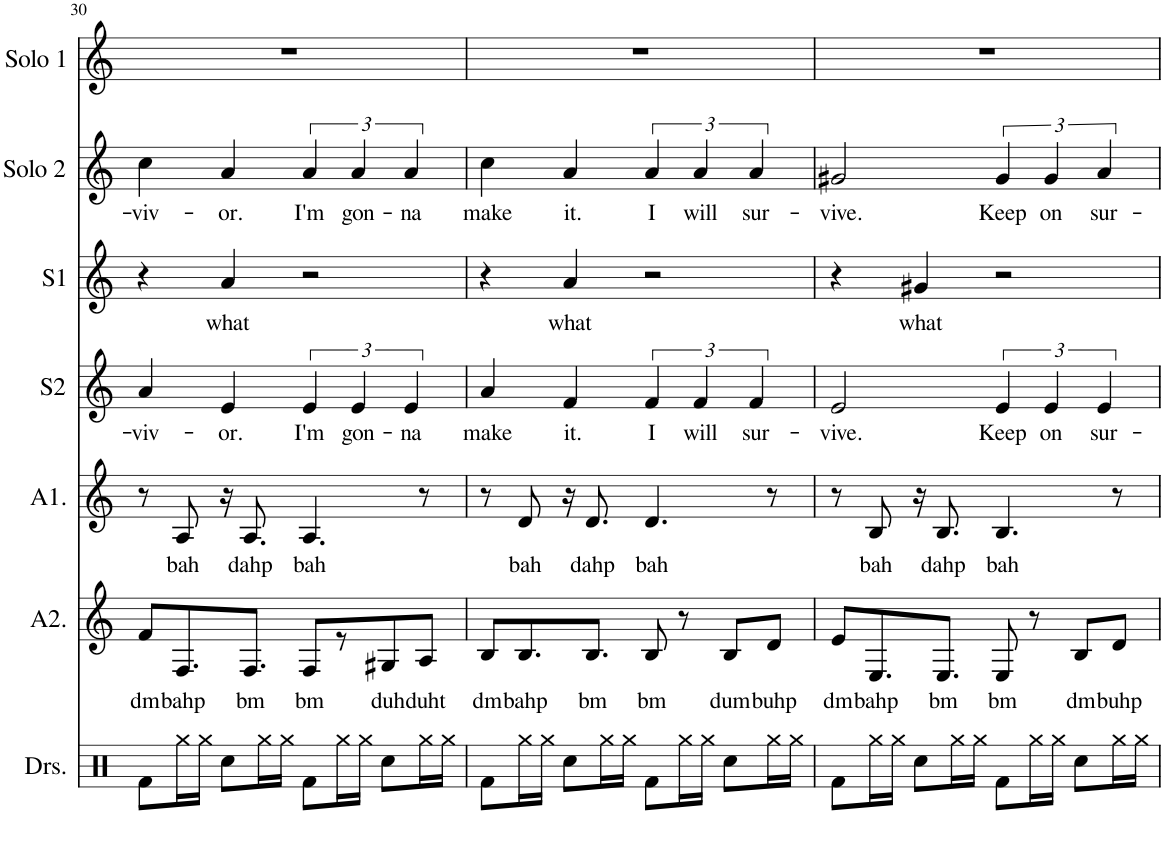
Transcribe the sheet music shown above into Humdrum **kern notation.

**kern	**kern	**text	**kern	**text	**kern	**text	**kern	**text	**kern	**text	**kern
*part7	*part6	*part6	*part5	*part5	*part4	*part4	*part3	*part3	*part2	*part2	*part1
*staff7	*staff6	*staff6	*staff5	*staff5	*staff4	*staff4	*staff3	*staff3	*staff2	*staff2	*staff1
*I"Drumset	*I"Alto 2	*	*I"Alto 1	*	*I"Soprano 2	*	*I"Soprano 1	*	*I"Solo 2	*	*I"Solo 1
*I'Drs.	*I'A2.	*	*I'A1.	*	*I'S2	*	*I'S1	*	*I'Solo 2	*	*I'Solo 1
!!LO:PB:g=z
*clefX	*clefG2	*	*clefG2	*	*clefG2	*	*clefG2	*	*clefG2	*	*clefG2
*k[]	*k[]	*	*k[]	*	*k[]	*	*k[]	*	*k[]	*	*k[]
*M4/4	*M4/4	*	*M4/4	*	*M4/4	*	*M4/4	*	*M4/4	*	*M4/4
=30	=30	=30	=30	=30	=30	=30	=30	=30	=30	=30	=30
!	!	!LO:LY:b	!	!	!	!LO:LY:b	!	!	!	!LO:LY:b	!
8Rf\L	8f/L	dm	8r	.	4a/	-viv-	4r	.	4cc\	-viv-	1r
!	!	!LO:LY:b	!	!LO:LY:b	!	!	!	!	!	!	!
16Rgg\L	8.F/	bahp	8A/	bah	.	.	.	.	.	.	.
16Rgg\JJ	.	.	.	.	.	.	.	.	.	.	.
!	!	!	!	!	!	!LO:LY:b	!	!LO:LY:b	!	!LO:LY:b	!
8Rcc\L	.	.	16r	.	4e/	-or.	4a/	what	4a/	-or.	.
!	!	!LO:LY:b	!	!LO:LY:b	!	!	!	!	!	!	!
.	8.F/J	bm	8.A/	dahp	.	.	.	.	.	.	.
16Rgg\L	.	.	.	.	.	.	.	.	.	.	.
16Rgg\JJ	.	.	.	.	.	.	.	.	.	.	.
!	!	!LO:LY:b	!	!LO:LY:b	!	!LO:LY:b	!	!	!	!LO:LY:b	!
8Rf\L	8F/L	bm	4.A/	bah	6e/	I'm	2r	.	6a/	I'm	.
16Rgg\L	8r	.	.	.	.	.	.	.	.	.	.
!	!	!	!	!	!	!LO:LY:b	!	!	!	!LO:LY:b	!
.	.	.	.	.	6e/	gon-	.	.	6a/	gon-	.
16Rgg\JJ	.	.	.	.	.	.	.	.	.	.	.
!	!	!LO:LY:b	!	!	!	!	!	!	!	!	!
8Rcc\L	8G#X/	duh	.	.	.	.	.	.	.	.	.
!	!	!	!	!	!	!LO:LY:b	!	!	!	!LO:LY:b	!
.	.	.	.	.	6e/	-na	.	.	6a/	-na	.
!	!	!LO:LY:b	!	!	!	!	!	!	!	!	!
16Rgg\L	8A/J	duht	8r	.	.	.	.	.	.	.	.
16Rgg\JJ	.	.	.	.	.	.	.	.	.	.	.
=31	=31	=31	=31	=31	=31	=31	=31	=31	=31	=31	=31
!	!	!LO:LY:b	!	!	!	!LO:LY:b	!	!	!	!LO:LY:b	!
8Rf\L	8B/L	dm	8r	.	4a/	make	4r	.	4cc\	make	1r
!	!	!LO:LY:b	!	!LO:LY:b	!	!	!	!	!	!	!
16Rgg\L	8.B/	bahp	8d/	bah	.	.	.	.	.	.	.
16Rgg\JJ	.	.	.	.	.	.	.	.	.	.	.
!	!	!	!	!	!	!LO:LY:b	!	!LO:LY:b	!	!LO:LY:b	!
8Rcc\L	.	.	16r	.	4f/	it.	4a/	what	4a/	it.	.
!	!	!LO:LY:b	!	!LO:LY:b	!	!	!	!	!	!	!
.	8.B/J	bm	8.d/	dahp	.	.	.	.	.	.	.
16Rgg\L	.	.	.	.	.	.	.	.	.	.	.
16Rgg\JJ	.	.	.	.	.	.	.	.	.	.	.
!	!	!LO:LY:b	!	!LO:LY:b	!	!LO:LY:b	!	!	!	!LO:LY:b	!
8Rf\L	8B/	bm	4.d/	bah	6f/	I	2r	.	6a/	I	.
16Rgg\L	8r	.	.	.	.	.	.	.	.	.	.
!	!	!	!	!	!	!LO:LY:b	!	!	!	!LO:LY:b	!
.	.	.	.	.	6f/	will	.	.	6a/	will	.
16Rgg\JJ	.	.	.	.	.	.	.	.	.	.	.
!	!	!LO:LY:b	!	!	!	!	!	!	!	!	!
8Rcc\L	8B/L	dum	.	.	.	.	.	.	.	.	.
!	!	!	!	!	!	!LO:LY:b	!	!	!	!LO:LY:b	!
.	.	.	.	.	6f/	sur-	.	.	6a/	sur-	.
!	!	!LO:LY:b	!	!	!	!	!	!	!	!	!
16Rgg\L	8d/J	buhp	8r	.	.	.	.	.	.	.	.
16Rgg\JJ	.	.	.	.	.	.	.	.	.	.	.
=32	=32	=32	=32	=32	=32	=32	=32	=32	=32	=32	=32
!	!	!LO:LY:b	!	!	!	!LO:LY:b	!	!	!	!LO:LY:b	!
8Rf\L	8e/L	dm	8r	.	2e/	-vive.	4r	.	2g#X/	-vive.	1r
!	!	!LO:LY:b	!	!LO:LY:b	!	!	!	!	!	!	!
16Rgg\L	8.E/	bahp	8B/	bah	.	.	.	.	.	.	.
16Rgg\JJ	.	.	.	.	.	.	.	.	.	.	.
!	!	!	!	!	!	!	!	!LO:LY:b	!	!	!
8Rcc\L	.	.	16r	.	.	.	4g#X/	what	.	.	.
!	!	!LO:LY:b	!	!LO:LY:b	!	!	!	!	!	!	!
.	8.E/J	bm	8.B/	dahp	.	.	.	.	.	.	.
16Rgg\L	.	.	.	.	.	.	.	.	.	.	.
16Rgg\JJ	.	.	.	.	.	.	.	.	.	.	.
!	!	!LO:LY:b	!	!LO:LY:b	!	!LO:LY:b	!	!	!	!LO:LY:b	!
8Rf\L	8E/	bm	4.B/	bah	6e/	Keep	2r	.	6g#/	Keep	.
16Rgg\L	8r	.	.	.	.	.	.	.	.	.	.
!	!	!	!	!	!	!LO:LY:b	!	!	!	!LO:LY:b	!
.	.	.	.	.	6e/	on	.	.	6g#/	on	.
16Rgg\JJ	.	.	.	.	.	.	.	.	.	.	.
!	!	!LO:LY:b	!	!	!	!	!	!	!	!	!
8Rcc\L	8B/L	dm	.	.	.	.	.	.	.	.	.
!	!	!	!	!	!	!LO:LY:b	!	!	!	!LO:LY:b	!
.	.	.	.	.	6e/	sur-	.	.	6a/	sur-	.
!	!	!LO:LY:b	!	!	!	!	!	!	!	!	!
16Rgg\L	8d/J	buhp	8r	.	.	.	.	.	.	.	.
16Rgg\JJ	.	.	.	.	.	.	.	.	.	.	.
=	=	=	=	=	=	=	=	=	=	=	=
*-	*-	*-	*-	*-	*-	*-	*-	*-	*-	*-	*-
